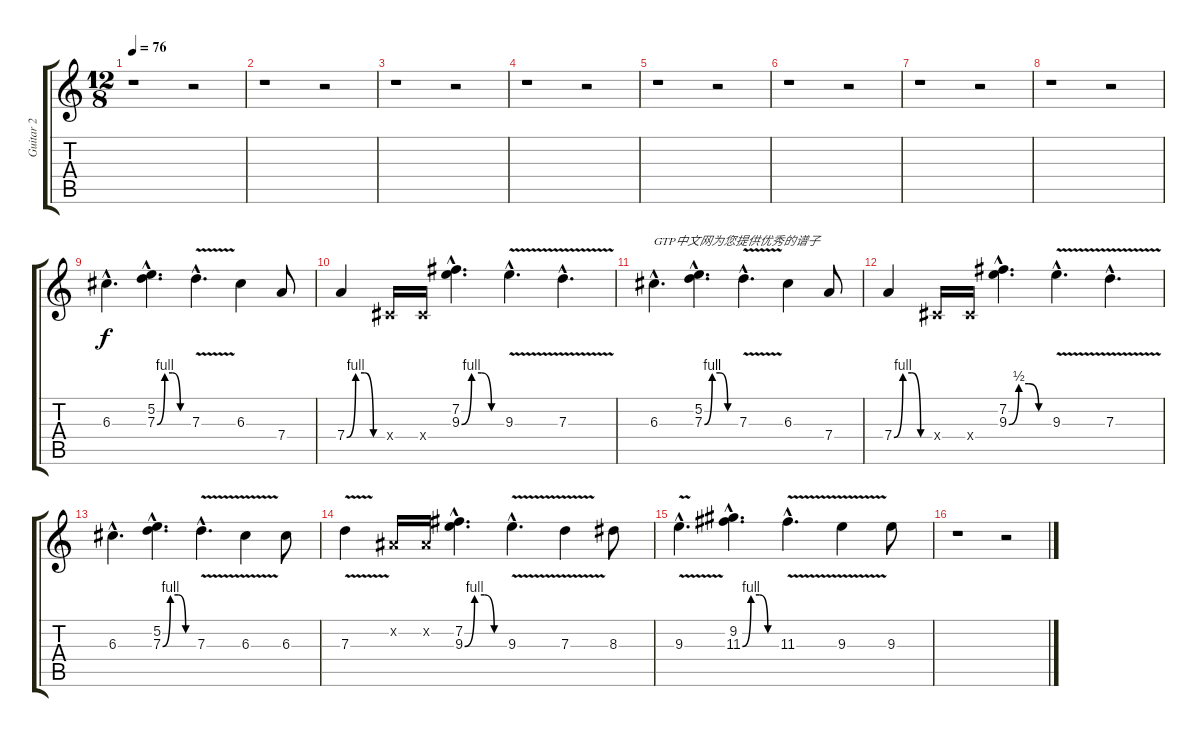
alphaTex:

\track ("Guitar 2" "Guitar 2") {instrument overdrivenguitar}
\staff {score tabs}
\tuning (E4 B3 G3 D3 A2 E2) {hide}
\ts (12 8)
\tempo 76
\clef g2
\ks c
r.1{dy f instrument overdrivenguitar} r.2 |
r.1 r.2 |
r.1 r.2 |
r.1 r.2 |
r.1 r.2 |
r.1 r.2 |
r.1 r.2 |
r.1 r.2 |
6.3{hac}.4{d} (5.2{hac} 7.3{be (custom 0 0 15 4 30 4 45 0 60 0) hac}).4{d} 7.3{v hac}.4{d} 6.3.4 7.4.8 |
7.4{be (custom 0 0 15 4 30 4 45 0 60 0)}.4 -1.4{x}.16 -1.4{x}.16 (7.2{hac} 9.3{be (custom 0 0 15 4 30 4 45 0 60 0) hac}).4{d} 9.3{v hac}.4{d} 7.3{v hac}.4{d} |
6.3{hac}.4{d txt "GTP中文网为您提供优秀的谱子"} (5.2{hac} 7.3{be (custom 0 0 15 4 30 4 45 0 60 0) hac}).4{d} 7.3{v hac}.4{d} 6.3.4 7.4.8 |
7.4{be (custom 0 0 15 4 30 4 45 0 60 0)}.4 -1.4{x}.16 -1.4{x}.16 (7.2{hac} 9.3{be (custom 0 0 15 2 30 2 45 0 60 0) hac}).4{d} 9.3{v hac}.4{d} 7.3{v hac}.4{d} |
6.3{hac}.4{d} (5.2{hac} 7.3{be (custom 0 0 15 4 30 4 45 0 60 0) hac}).4{d} 7.3{v hac}.4{d} 6.3{v}.4 6.3.8 |
7.3{v}.4 -1.2{x}.16 -1.2{x}.16 (7.2{hac} 9.3{be (custom 0 0 15 4 30 4 45 0 60 0) hac}).4{d} 9.3{v hac}.4{d} 7.3{v}.4 8.3.8 |
9.3{v hac}.4{d} (9.2{hac} 11.3{be (custom 0 0 15 4 30 4 45 0 60 0) hac}).4{d} 11.3{v hac}.4{d} 9.3{v}.4 9.3.8 |
r.1 r.2
